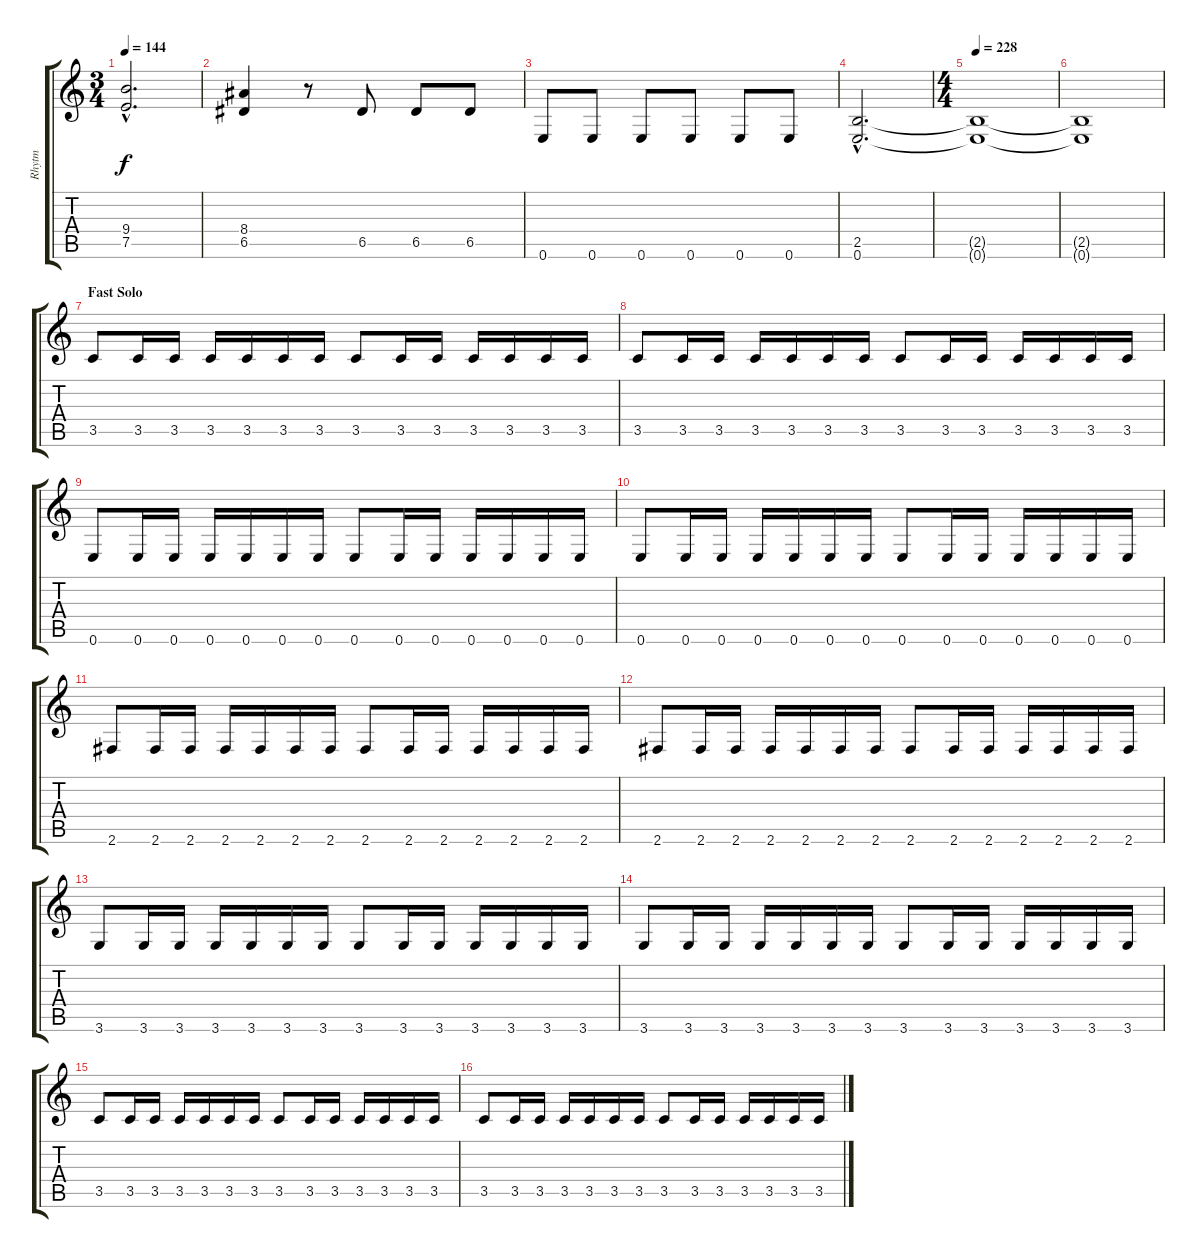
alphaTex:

\track ("Rhytm" "Rhytm") {instrument distortionguitar}
\staff {score tabs}
\tuning (E4 B3 G3 D3 A2 E2) {hide}
\ts (3 4)
\tempo 144
\clef g2
\ks c
(9.4{hac} 7.5{hac}).2{d dy f} |
(8.4 6.5).4 r.8 6.5.8 6.5.8 6.5.8 |
0.6.8 0.6.8 0.6.8 0.6.8 0.6.8 0.6.8 |
(2.5{hac} 0.6{hac}).2{d} |
\ts (4 4)
\tempo 228
(2.5{t} 0.6{t}).1 |
(2.5{t} 0.6{t}).1 |
\section ("" "Fast Solo")
3.5.8 3.5.16 3.5.16 3.5.16 3.5.16 3.5.16 3.5.16 3.5.8 3.5.16 3.5.16 3.5.16 3.5.16 3.5.16 3.5.16 |
3.5.8 3.5.16 3.5.16 3.5.16 3.5.16 3.5.16 3.5.16 3.5.8 3.5.16 3.5.16 3.5.16 3.5.16 3.5.16 3.5.16 |
0.6.8 0.6.16 0.6.16 0.6.16 0.6.16 0.6.16 0.6.16 0.6.8 0.6.16 0.6.16 0.6.16 0.6.16 0.6.16 0.6.16 |
0.6.8 0.6.16 0.6.16 0.6.16 0.6.16 0.6.16 0.6.16 0.6.8 0.6.16 0.6.16 0.6.16 0.6.16 0.6.16 0.6.16 |
2.6.8 2.6.16 2.6.16 2.6.16 2.6.16 2.6.16 2.6.16 2.6.8 2.6.16 2.6.16 2.6.16 2.6.16 2.6.16 2.6.16 |
2.6.8 2.6.16 2.6.16 2.6.16 2.6.16 2.6.16 2.6.16 2.6.8 2.6.16 2.6.16 2.6.16 2.6.16 2.6.16 2.6.16 |
3.6.8 3.6.16 3.6.16 3.6.16 3.6.16 3.6.16 3.6.16 3.6.8 3.6.16 3.6.16 3.6.16 3.6.16 3.6.16 3.6.16 |
3.6.8 3.6.16 3.6.16 3.6.16 3.6.16 3.6.16 3.6.16 3.6.8 3.6.16 3.6.16 3.6.16 3.6.16 3.6.16 3.6.16 |
3.5.8 3.5.16 3.5.16 3.5.16 3.5.16 3.5.16 3.5.16 3.5.8 3.5.16 3.5.16 3.5.16 3.5.16 3.5.16 3.5.16 |
3.5.8 3.5.16 3.5.16 3.5.16 3.5.16 3.5.16 3.5.16 3.5.8 3.5.16 3.5.16 3.5.16 3.5.16 3.5.16 3.5.16
